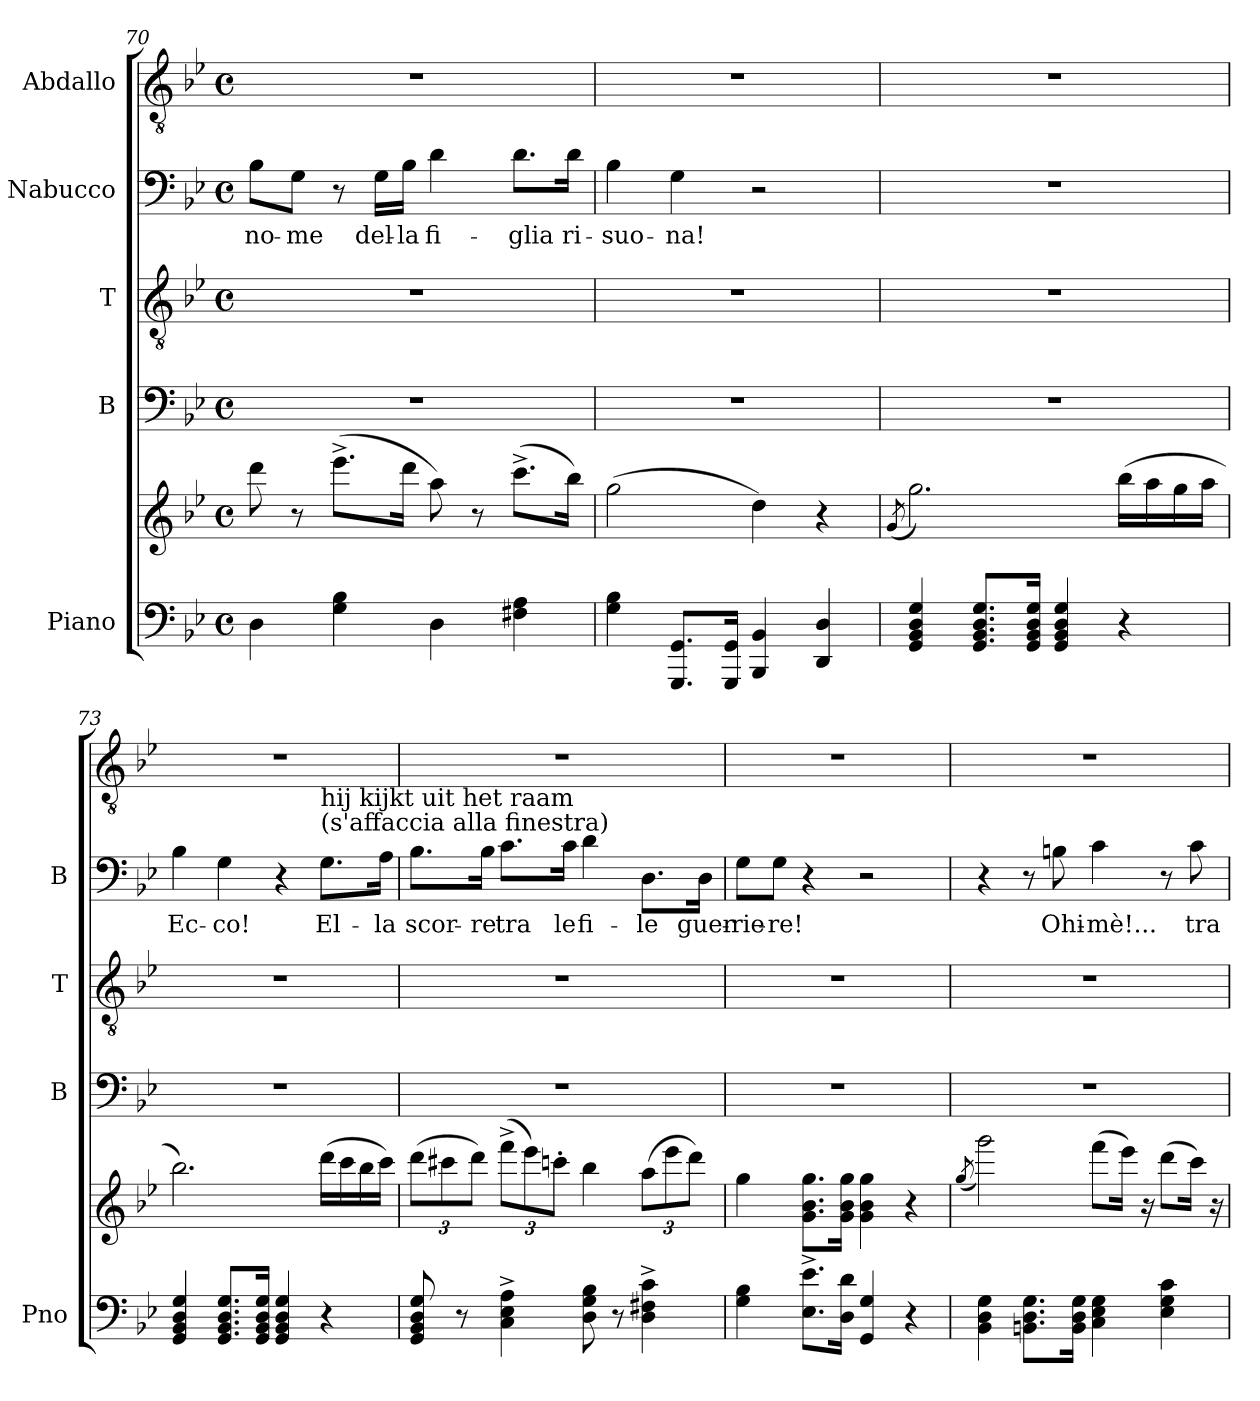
**kern	**kern	**kern	**kern	**kern	**text	**kern
*part5	*part5	*part4	*part3	*part2	*part2	*part1
*staff6	*staff5	*staff4	*staff3	*staff2	*staff2	*staff1
*I"Piano	*	*I"B	*I"T	*I"Nabucco	*	*I"Abdallo
*I'Pno	*	*I'B	*I'T	*I'B	*	*
*clefF4	*clefG2	*clefF4	*clefGv2	*clefF4	*	*clefGv2
*k[b-e-]	*k[b-e-]	*k[b-e-]	*k[b-e-]	*k[b-e-]	*	*k[b-e-]
*M4/4	*M4/4	*M4/4	*M4/4	*M4/4	*	*M4/4
*met(c)	*met(c)	*met(c)	*met(c)	*met(c)	*	*met(c)
=70	=70	=70	=70	=70	=70	=70
!	!	!	!	!	!LO:LY:b	!
4D\	8ddd\	1r	1r	8B-\L	no-	1r
!	!	!	!	!	!LO:LY:b	!
.	8r	.	.	8G\J	-me	.
4G\ 4B-\	(8.eee-^\L	.	.	8r	.	.
!	!	!	!	!	!LO:LY:b	!
.	.	.	.	16G\LL	del-	.
!	!	!	!	!	!LO:LY:b	!
.	16ddd\Jk	.	.	16B-\JJ	-la	.
!	!	!	!	!	!LO:LY:b	!
4D\	8aa\)	.	.	4d\	fi-	.
.	8r	.	.	.	.	.
!	!	!	!	!	!LO:LY:b	!
4F#X\ 4A\	(8.ccc^\L	.	.	8.d\L	-glia	.
!	!	!	!	!	!LO:LY:b	!
.	16bb-\Jk)	.	.	16d\Jk	ri-	.
=71	=71	=71	=71	=71	=71	=71
!	!	!	!	!	!LO:LY:b	!
4G\ 4B-\	(2gg\	1r	1r	4B-\	-suo-	1r
!	!	!	!	!	!LO:LY:b	!
8.GGG/ 8.GG/L	.	.	.	4G\	-na!	.
16GGG/ 16GG/Jk	.	.	.	.	.	.
4BBB-/ 4BB-/	4dd\)	.	.	2r	.	.
4DD/ 4D/	4r	.	.	.	.	.
!!LO:LB:g=z
=72	=72	=72	=72	=72	=72	=72
.	(8qg/	.	.	.	.	.
4GG/ 4BB-/ 4D/ 4G/	2.gg\)	1r	1r	1r	.	1r
8.GG/ 8.BB-/ 8.D/ 8.G/L	.	.	.	.	.	.
16GG/ 16BB-/ 16D/ 16G/Jk	.	.	.	.	.	.
4GG/ 4BB-/ 4D/ 4G/	.	.	.	.	.	.
4r	(16bb-\LL	.	.	.	.	.
.	16aa\	.	.	.	.	.
.	16gg\	.	.	.	.	.
.	16aa\JJ	.	.	.	.	.
=73	=73	=73	=73	=73	=73	=73
!	!	!	!	!	!LO:LY:b	!
4GG/ 4BB-/ 4D/ 4G/	2.bb-\)	1r	1r	4B-\	Ec-	1r
!	!	!	!	!	!LO:LY:b	!
8.GG/ 8.BB-/ 8.D/ 8.G/L	.	.	.	4G\	-co!	.
16GG/ 16BB-/ 16D/ 16G/Jk	.	.	.	.	.	.
4GG/ 4BB-/ 4D/ 4G/	.	.	.	4r	.	.
!	!	!	!	!LO:TX:a:t=(s'affaccia alla finestra)	!	!
!	!	!	!	!LO:TX:a:t=hij kijkt uit het raam	!	!
!	!	!	!	!	!LO:LY:b	!
4r	(16ddd\LL	.	.	8.G\L	El-	.
.	16ccc\	.	.	.	.	.
.	16bb-\	.	.	.	.	.
!	!	!	!	!	!LO:LY:b	!
.	16ccc\JJ)	.	.	16A\Jk	-la	.
=74	=74	=74	=74	=74	=74	=74
*	*Xbrackettup	*	*	*	*	*
!	!	!	!	!	!LO:LY:b	!
8GG/ 8BB-/ 8D/ 8G/	(12ddd\L	1r	1r	8.B-\L	scor-	1r
.	12ccc#X\	.	.	.	.	.
8r	.	.	.	.	.	.
.	12ddd\J)	.	.	.	.	.
!	!	!	!	!	!LO:LY:b	!
.	.	.	.	16B-\Jk	-re	.
!	!	!	!	!	!LO:LY:b	!
4C\^ 4E-\^ 4A\^	(12fff^\L	.	.	8.c\L	tra	.
.	12eee-\)	.	.	.	.	.
.	12cccn'\J	.	.	.	.	.
!	!	!	!	!	!LO:LY:b	!
.	.	.	.	16c\Jk	le	.
!	!	!	!	!	!LO:LY:b	!
8D\ 8G\ 8B-\	4bb-\	.	.	4d\	fi-	.
8r	.	.	.	.	.	.
!	!	!	!	!	!LO:LY:b	!
4D\^ 4F#X\^ 4c\^	(12aa\L	.	.	8.D\L	-le	.
.	12eee-\	.	.	.	.	.
.	12ddd\J)	.	.	.	.	.
!	!	!	!	!	!LO:LY:b	!
.	.	.	.	16D\Jk	guer-	.
=75	=75	=75	=75	=75	=75	=75
!	!	!	!	!	!LO:LY:b	!
4G\ 4B-\	4gg\	1r	1r	8G\L	-rie-	1r
!	!	!	!	!	!LO:LY:b	!
.	.	.	.	8G\J	-re!	.
8.E-\^ 8.e-\^L	8.g\ 8.b-\ 8.gg\L	.	.	4r	.	.
16D\ 16d\Jk	16g\ 16b-\ 16gg\Jk	.	.	.	.	.
4GG/ 4G/	4g\ 4b-\ 4gg\	.	.	2r	.	.
4r	4r	.	.	.	.	.
!!LO:LB:g=z
=76	=76	=76	=76	=76	=76	=76
.	(8qgg/	.	.	.	.	.
4BB-\ 4D\ 4G\	2ggg\)	1r	1r	4r	.	1r
8.BBn\ 8.D\ 8.G\L	.	.	.	8r	.	.
!	!	!	!	!	!LO:LY:b	!
.	.	.	.	8Bn\	Ohi-	.
16BB\ 16D\ 16G\Jk	.	.	.	.	.	.
!	!	!	!	!	!LO:LY:b	!
4C\ 4E-\ 4G\	(8fff\L	.	.	4c\	-mè!...	.
.	16eee-\Jk)	.	.	.	.	.
.	16r	.	.	.	.	.
4E-\ 4G\ 4c\	(8ddd\L	.	.	8r	.	.
!	!	!	!	!	!LO:LY:b	!
.	16ccc\Jk)	.	.	8c\	tra-	.
.	16r	.	.	.	.	.
=	=	=	=	=	=	=
*-	*-	*-	*-	*-	*-	*-
